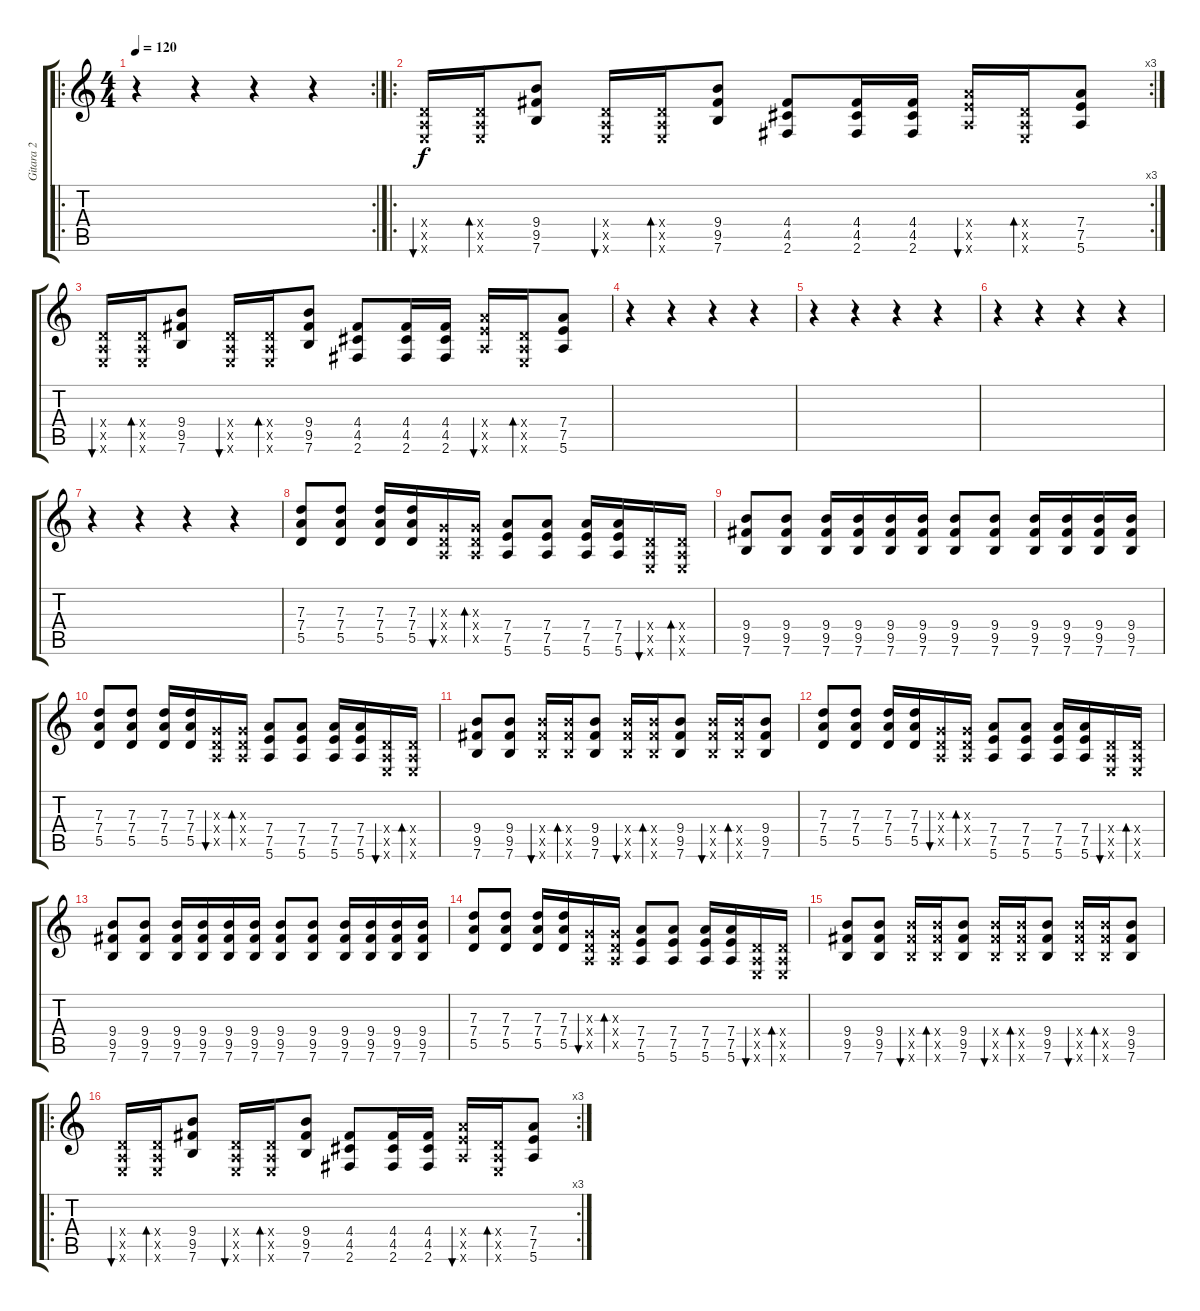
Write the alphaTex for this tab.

\track ("Gitara 2" "Gitara 2") {instrument distortionguitar}
\staff {score tabs}
\tuning (E4 B3 G3 D3 A2 E2) {hide}
\ro
\rc 2
\ts (4 4)
\tempo 120
\clef g2
\ks c
r.4{dy f instrument distortionguitar} r.4 r.4 r.4 |
\ro
\rc 3
(0.4{x} 0.5{x} 0.6{x}).16{bu 60} (0.4{x} 0.5{x} 0.6{x}).16{bd 60} (9.4 9.5 7.6).8 (0.4{x} 0.5{x} 0.6{x}).16{bu 60} (0.4{x} 0.5{x} 0.6{x}).16{bd 60} (9.4 9.5 7.6).8 (4.4 4.5 2.6).8 (4.4 4.5 2.6).16 (4.4 4.5 2.6).16 (7.4{x} 7.5{x} 5.6{x}).16{bu 60} (0.4{x} 0.5{x} 0.6{x}).16{bd 60} (7.4 7.5 5.6).8 |
(0.4{x} 0.5{x} 0.6{x}).16{bu 60} (0.4{x} 0.5{x} 0.6{x}).16{bd 60} (9.4 9.5 7.6).8 (0.4{x} 0.5{x} 0.6{x}).16{bu 60} (0.4{x} 0.5{x} 0.6{x}).16{bd 60} (9.4 9.5 7.6).8 (4.4 4.5 2.6).8 (4.4 4.5 2.6).16 (4.4 4.5 2.6).16 (7.4{x} 7.5{x} 5.6{x}).16{bu 60} (0.4{x} 0.5{x} 0.6{x}).16{bd 60} (7.4 7.5 5.6).8 |
r.4 r.4 r.4 r.4 |
r.4 r.4 r.4 r.4 |
r.4 r.4 r.4 r.4 |
r.4 r.4 r.4 r.4 |
(7.3 7.4 5.5).8 (7.3 7.4 5.5).8 (7.3 7.4 5.5).16 (7.3 7.4 5.5).16 (0.3{x} 0.4{x} 0.5{x}).16{bu 60} (0.3{x} 0.4{x} 0.5{x}).16{bd 60} (7.4 7.5 5.6).8 (7.4 7.5 5.6).8 (7.4 7.5 5.6).16 (7.4 7.5 5.6).16 (0.4{x} 0.5{x} 0.6{x}).16{bu 60} (0.4{x} 0.5{x} 0.6{x}).16{bd 60} |
(9.4 9.5 7.6).8 (9.4 9.5 7.6).8 (9.4 9.5 7.6).16 (9.4 9.5 7.6).16 (9.4 9.5 7.6).16 (9.4 9.5 7.6).16 (9.4 9.5 7.6).8 (9.4 9.5 7.6).8 (9.4 9.5 7.6).16 (9.4 9.5 7.6).16 (9.4 9.5 7.6).16 (9.4 9.5 7.6).16 |
(7.3 7.4 5.5).8 (7.3 7.4 5.5).8 (7.3 7.4 5.5).16 (7.3 7.4 5.5).16 (0.3{x} 0.4{x} 0.5{x}).16{bu 60} (0.3{x} 0.4{x} 0.5{x}).16{bd 60} (7.4 7.5 5.6).8 (7.4 7.5 5.6).8 (7.4 7.5 5.6).16 (7.4 7.5 5.6).16 (0.4{x} 0.5{x} 0.6{x}).16{bu 60} (0.4{x} 0.5{x} 0.6{x}).16{bd 60} |
(9.4 9.5 7.6).8 (9.4 9.5 7.6).8 (9.4{x} 9.5{x} 7.6{x}).16{bu 60} (9.4{x} 9.5{x} 7.6{x}).16{bd 60} (9.4 9.5 7.6).8 (9.4{x} 9.5{x} 7.6{x}).16{bu 60} (9.4{x} 9.5{x} 7.6{x}).16{bd 60} (9.4 9.5 7.6).8 (9.4{x} 9.5{x} 7.6{x}).16{bu 60} (9.4{x} 9.5{x} 7.6{x}).16{bd 60} (9.4 9.5 7.6).8 |
(7.3 7.4 5.5).8 (7.3 7.4 5.5).8 (7.3 7.4 5.5).16 (7.3 7.4 5.5).16 (0.3{x} 0.4{x} 0.5{x}).16{bu 60} (0.3{x} 0.4{x} 0.5{x}).16{bd 60} (7.4 7.5 5.6).8 (7.4 7.5 5.6).8 (7.4 7.5 5.6).16 (7.4 7.5 5.6).16 (0.4{x} 0.5{x} 0.6{x}).16{bu 60} (0.4{x} 0.5{x} 0.6{x}).16{bd 60} |
(9.4 9.5 7.6).8 (9.4 9.5 7.6).8 (9.4 9.5 7.6).16 (9.4 9.5 7.6).16 (9.4 9.5 7.6).16 (9.4 9.5 7.6).16 (9.4 9.5 7.6).8 (9.4 9.5 7.6).8 (9.4 9.5 7.6).16 (9.4 9.5 7.6).16 (9.4 9.5 7.6).16 (9.4 9.5 7.6).16 |
(7.3 7.4 5.5).8 (7.3 7.4 5.5).8 (7.3 7.4 5.5).16 (7.3 7.4 5.5).16 (0.3{x} 0.4{x} 0.5{x}).16{bu 60} (0.3{x} 0.4{x} 0.5{x}).16{bd 60} (7.4 7.5 5.6).8 (7.4 7.5 5.6).8 (7.4 7.5 5.6).16 (7.4 7.5 5.6).16 (0.4{x} 0.5{x} 0.6{x}).16{bu 60} (0.4{x} 0.5{x} 0.6{x}).16{bd 60} |
(9.4 9.5 7.6).8 (9.4 9.5 7.6).8 (9.4{x} 9.5{x} 7.6{x}).16{bu 60} (9.4{x} 9.5{x} 7.6{x}).16{bd 60} (9.4 9.5 7.6).8 (9.4{x} 9.5{x} 7.6{x}).16{bu 60} (9.4{x} 9.5{x} 7.6{x}).16{bd 60} (9.4 9.5 7.6).8 (9.4{x} 9.5{x} 7.6{x}).16{bu 60} (9.4{x} 9.5{x} 7.6{x}).16{bd 60} (9.4 9.5 7.6).8 |
\ro
\rc 3
(0.4{x} 0.5{x} 0.6{x}).16{bu 60} (0.4{x} 0.5{x} 0.6{x}).16{bd 60} (9.4 9.5 7.6).8 (0.4{x} 0.5{x} 0.6{x}).16{bu 60} (0.4{x} 0.5{x} 0.6{x}).16{bd 60} (9.4 9.5 7.6).8 (4.4 4.5 2.6).8 (4.4 4.5 2.6).16 (4.4 4.5 2.6).16 (7.4{x} 7.5{x} 5.6{x}).16{bu 60} (0.4{x} 0.5{x} 0.6{x}).16{bd 60} (7.4 7.5 5.6).8
